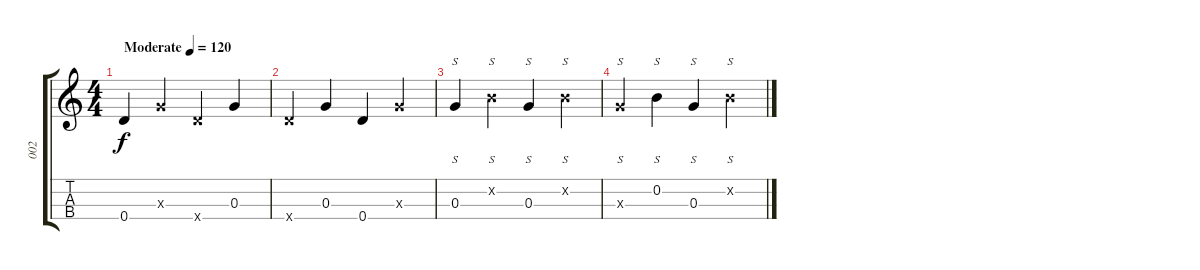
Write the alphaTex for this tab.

\track ("002" "002") {instrument slapbass1}
\staff {score tabs}
\tuning (E4 B3 G3 D3) {hide}
\ts (4 4)
\tempo (120 "Moderate")
\clef g2
\ks c
0.4.4{dy f instrument slapbass1} 0.3{x}.4 0.4{x}.4 0.3.4 |
0.4{x}.4 0.3.4 0.4.4 0.3{x}.4 |
0.3.4{s} 0.2{x}.4{s} 0.3.4{s} 0.2{x}.4{s} |
0.3{x}.4{s} 0.2.4{s} 0.3.4{s} 0.2{x}.4{s}
